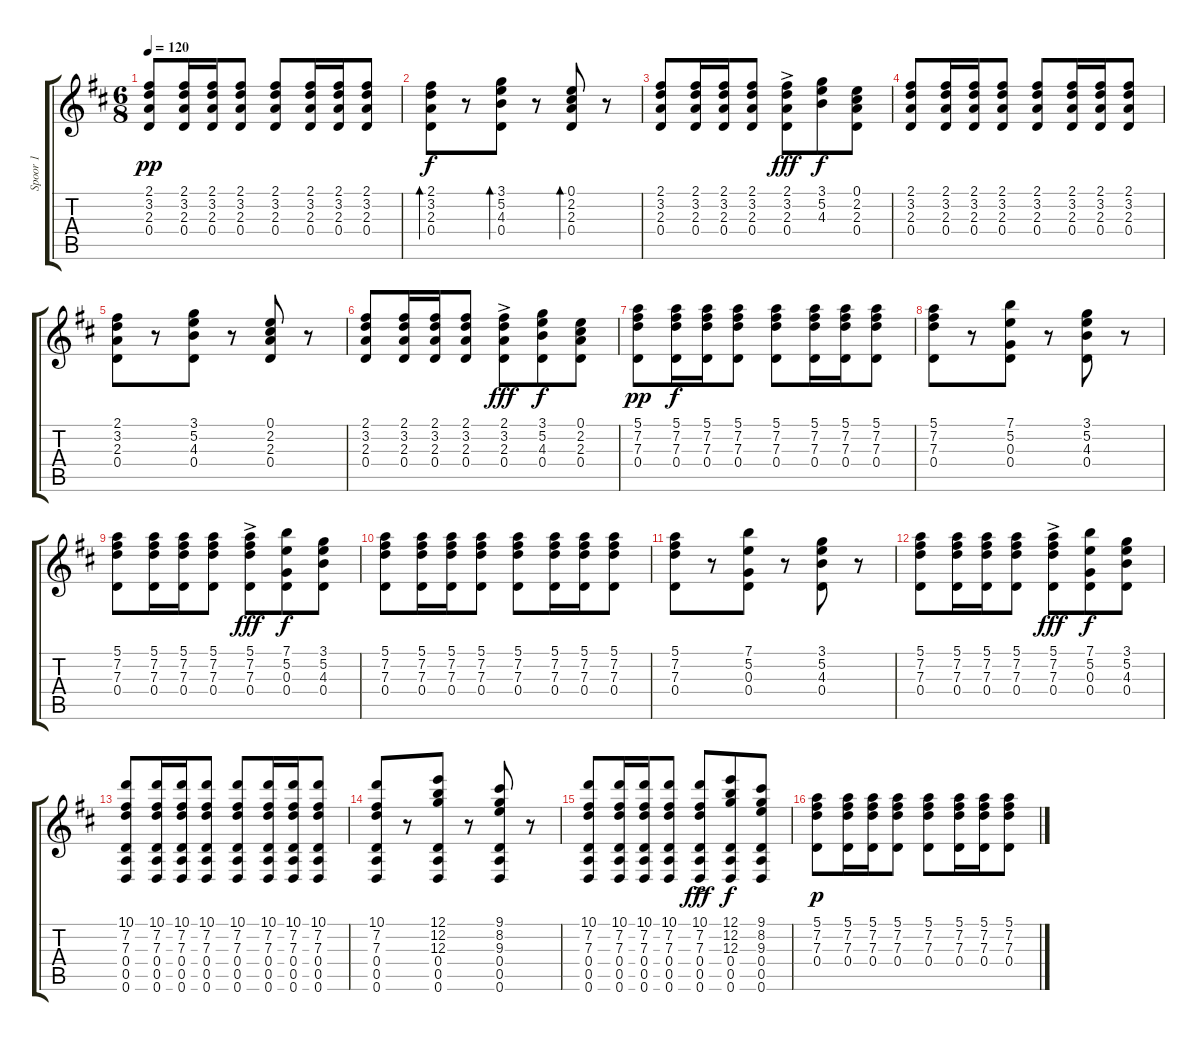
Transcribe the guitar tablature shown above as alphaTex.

\track ("Spoor 1" "Spoor 1") {instrument acousticguitarnylon}
\staff {score tabs}
\tuning (E4 B3 G3 D3 A2 D2) {hide}
\ts (6 8)
\tempo 120
\clef g2
\ks d
(2.1 3.2 2.3 0.4).8{dy pp instrument acousticguitarnylon} (2.1 3.2 2.3 0.4).16 (2.1 3.2 2.3 0.4).16 (2.1 3.2 2.3 0.4).8 (2.1 3.2 2.3 0.4).8 (2.1 3.2 2.3 0.4).16 (2.1 3.2 2.3 0.4).16 (2.1 3.2 2.3 0.4).8 |
(2.1 3.2 2.3 0.4).8{bd 120 dy f} r.8 (3.1 5.2 4.3 0.4).8{bd 120} r.8 (0.1 2.2 2.3 0.4).8{bd 120} r.8 |
(2.1 3.2 2.3 0.4).8 (2.1 3.2 2.3 0.4).16 (2.1 3.2 2.3 0.4).16 (2.1 3.2 2.3 0.4).8 (2.1{ac} 3.2{ac} 2.3{ac} 0.4{ac}).8{dy fff} (3.1 5.2 4.3).8{dy f} (0.1 2.2 2.3 0.4).8 |
(2.1 3.2 2.3 0.4).8 (2.1 3.2 2.3 0.4).16 (2.1 3.2 2.3 0.4).16 (2.1 3.2 2.3 0.4).8 (2.1 3.2 2.3 0.4).8 (2.1 3.2 2.3 0.4).16 (2.1 3.2 2.3 0.4).16 (2.1 3.2 2.3 0.4).8 |
(2.1 3.2 2.3 0.4).8 r.8 (3.1 5.2 4.3 0.4).8 r.8 (0.1 2.2 2.3 0.4).8 r.8 |
(2.1 3.2 2.3 0.4).8 (2.1 3.2 2.3 0.4).16 (2.1 3.2 2.3 0.4).16 (2.1 3.2 2.3 0.4).8 (2.1{ac} 3.2{ac} 2.3{ac} 0.4{ac}).8{dy fff} (3.1 5.2 4.3 0.4).8{dy f} (0.1 2.2 2.3 0.4).8 |
(5.1 7.2 7.3 0.4).8{dy pp} (5.1 7.2 7.3 0.4).16{dy f} (5.1 7.2 7.3 0.4).16 (5.1 7.2 7.3 0.4).8 (5.1 7.2 7.3 0.4).8 (5.1 7.2 7.3 0.4).16 (5.1 7.2 7.3 0.4).16 (5.1 7.2 7.3 0.4).8 |
(5.1 7.2 7.3 0.4).8 r.8 (7.1 5.2 0.3 0.4).8 r.8 (3.1 5.2 4.3 0.4).8 r.8 |
(5.1 7.2 7.3 0.4).8 (5.1 7.2 7.3 0.4).16 (5.1 7.2 7.3 0.4).16 (5.1 7.2 7.3 0.4).8 (5.1{ac} 7.2{ac} 7.3{ac} 0.4{ac}).8{dy fff} (7.1 5.2 0.3 0.4).8{dy f} (3.1 5.2 4.3 0.4).8 |
(5.1 7.2 7.3 0.4).8 (5.1 7.2 7.3 0.4).16 (5.1 7.2 7.3 0.4).16 (5.1 7.2 7.3 0.4).8 (5.1 7.2 7.3 0.4).8 (5.1 7.2 7.3 0.4).16 (5.1 7.2 7.3 0.4).16 (5.1 7.2 7.3 0.4).8 |
(5.1 7.2 7.3 0.4).8 r.8 (7.1 5.2 0.3 0.4).8 r.8 (3.1 5.2 4.3 0.4).8 r.8 |
(5.1 7.2 7.3 0.4).8 (5.1 7.2 7.3 0.4).16 (5.1 7.2 7.3 0.4).16 (5.1 7.2 7.3 0.4).8 (5.1{ac} 7.2{ac} 7.3{ac} 0.4{ac}).8{dy fff} (7.1 5.2 0.3 0.4).8{dy f} (3.1 5.2 4.3 0.4).8 |
(10.1 7.2 7.3 0.4 0.5 0.6).8 (10.1 7.2 7.3 0.4 0.5 0.6).16 (10.1 7.2 7.3 0.4 0.5 0.6).16 (10.1 7.2 7.3 0.4 0.5 0.6).8 (10.1 7.2 7.3 0.4 0.5 0.6).8 (10.1 7.2 7.3 0.4 0.5 0.6).16 (10.1 7.2 7.3 0.4 0.5 0.6).16 (10.1 7.2 7.3 0.4 0.5 0.6).8 |
(10.1 7.2 7.3 0.4 0.5 0.6).8 r.8 (12.1 12.2 12.3 0.4 0.5 0.6).8 r.8 (9.1 8.2 9.3 0.4 0.5 0.6).8 r.8 |
(10.1 7.2 7.3 0.4 0.5 0.6).8 (10.1 7.2 7.3 0.4 0.5 0.6).16 (10.1 7.2 7.3 0.4 0.5 0.6).16 (10.1 7.2 7.3 0.4 0.5 0.6).8 (10.1{ac} 7.2{ac} 7.3{ac} 0.4{ac} 0.5{ac} 0.6{ac}).8{dy fff} (12.1 12.2 12.3 0.4 0.5 0.6).8{dy f} (9.1 8.2 9.3 0.4 0.5 0.6).8 |
(5.1 7.2 7.3 0.4).8{dy p} (5.1 7.2 7.3 0.4).16 (5.1 7.2 7.3 0.4).16 (5.1 7.2 7.3 0.4).8 (5.1 7.2 7.3 0.4).8 (5.1 7.2 7.3 0.4).16 (5.1 7.2 7.3 0.4).16 (5.1 7.2 7.3 0.4).8
